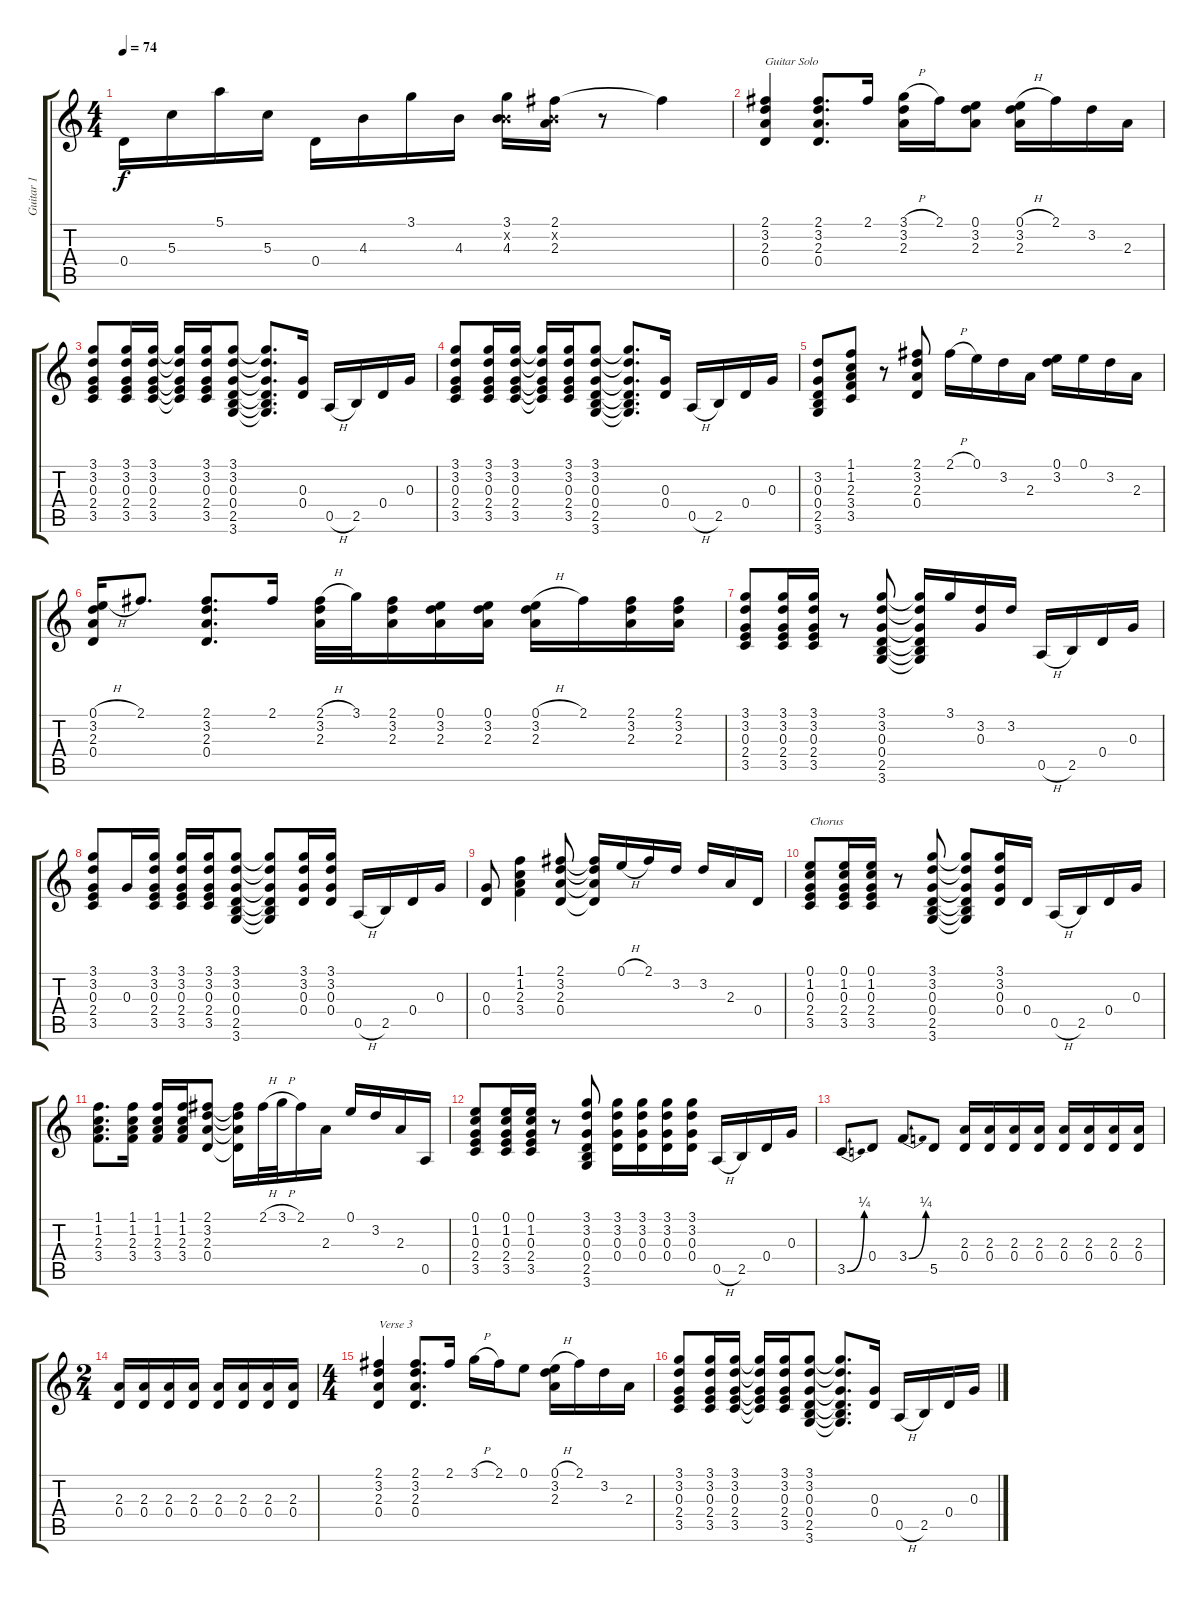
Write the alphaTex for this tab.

\track ("Guitar 1" "Guitar 1") {instrument acousticguitarsteel}
\staff {score tabs}
\tuning (E4 B3 G3 D3 A2 E2) {hide}
\ts (4 4)
\tempo 74
\clef g2
\ks c
0.4.16{dy f} 5.3.16 5.1.16 5.3.16 0.4.16 4.3.16 3.1.16 4.3.16 (3.1 0.2{x} 4.3).16 (2.1 0.2{x} 2.3).16 r.8 2.1{t}.4 |
(2.1 3.2 2.3 0.4).4{txt "Guitar Solo"} (2.1 3.2 2.3 0.4).8{d} 2.1.16 (3.1{h} 3.2 2.3).16 2.1.16 (0.1 3.2 2.3).8 (0.1{h} 3.2 2.3).16 2.1.16 3.2.16 2.3.16 |
(3.1 3.2 0.3 2.4 3.5).8 (3.1 3.2 0.3 2.4 3.5).16 (3.1 3.2 0.3 2.4 3.5).16 (3.1{t} 3.2{t} 0.3{t} 2.4{t} 3.5{t}).16 (3.1 3.2 0.3 2.4 3.5).16 (3.1 3.2 0.3 0.4 2.5 3.6).8 (3.1{t} 3.2{t} 0.3{t} 0.4{t} 2.5{t} 3.6{t}).8{d} (0.3 0.4).16 0.5{h}.16 2.5.16 0.4.16 0.3.16 |
(3.1 3.2 0.3 2.4 3.5).8 (3.1 3.2 0.3 2.4 3.5).16 (3.1 3.2 0.3 2.4 3.5).16 (3.1{t} 3.2{t} 0.3{t} 2.4{t} 3.5{t}).16 (3.1 3.2 0.3 2.4 3.5).16 (3.1 3.2 0.3 0.4 2.5 3.6).8 (3.1{t} 3.2{t} 0.3{t} 0.4{t} 2.5{t} 3.6{t}).8{d} (0.3 0.4).16 0.5{h}.16 2.5.16 0.4.16 0.3.16 |
(3.2 0.3 0.4 2.5 3.6).8 (1.1 1.2 2.3 3.4 3.5).8 r.8 (2.1 3.2 2.3 0.4).8 2.1{h}.16 0.1.16 3.2.16 2.3.16 (0.1 3.2).16 0.1.16 3.2.16 2.3.16 |
(0.1{h} 3.2 2.3 0.4).16 2.1.8{d} (2.1 3.2 2.3 0.4).8{d} 2.1.16 (2.1{h} 3.2 2.3).32 3.1.32 (2.1 3.2 2.3).16 (0.1 3.2 2.3).16 (0.1 3.2 2.3).16 (0.1{h} 3.2 2.3).16 2.1.16 (2.1 3.2 2.3).16 (2.1 3.2 2.3).16 |
(3.1 3.2 0.3 2.4 3.5).8 (3.1 3.2 0.3 2.4 3.5).16 (3.1 3.2 0.3 2.4 3.5).16 r.8 (3.1 3.2 0.3 0.4 2.5 3.6).8 (3.1{t} 3.2{t} 0.3{t} 0.4{t} 2.5{t} 3.6{t}).16 3.1.16 (3.2 0.3).16 3.2.16 0.5{h}.16 2.5.16 0.4.16 0.3.16 |
(3.1 3.2 0.3 2.4 3.5).8 0.3.16 (3.1 3.2 0.3 2.4 3.5).16 (3.1 3.2 0.3 2.4 3.5).16 (3.1 3.2 0.3 2.4 3.5).16 (3.1 3.2 0.3 0.4 2.5 3.6).8 (3.1{t} 3.2{t} 0.3{t} 0.4{t} 2.5{t} 3.6{t}).8 (3.1 3.2 0.3 0.4).16 (3.1 3.2 0.3 0.4).16 0.5{h}.16 2.5.16 0.4.16 0.3.16 |
(0.3 0.4).8 (1.1 1.2 2.3 3.4).4 (2.1 3.2 2.3 0.4).8 (2.1{t} 3.2{t} 2.3{t} 0.4{t}).16 0.1{h}.16 2.1.16 3.2.16 3.2.16 2.3.16 0.4.16 |
(0.1 1.2 0.3 2.4 3.5).8{txt "Chorus"} (0.1 1.2 0.3 2.4 3.5).16 (0.1 1.2 0.3 2.4 3.5).16 r.8 (3.1 3.2 0.3 0.4 2.5 3.6).8 (3.1{t} 3.2{t} 0.3{t} 0.4{t} 2.5{t} 3.6{t}).8 (3.1 3.2 0.3 0.4).16 0.4.16 0.5{h}.16 2.5.16 0.4.16 0.3.16 |
(1.1 1.2 2.3 3.4).8{d} (1.1 1.2 2.3 3.4).16 (1.1 1.2 2.3 3.4).16 (1.1 1.2 2.3 3.4).16 (2.1 3.2 2.3 0.4).8 (2.1{t} 3.2{t} 2.3{t} 0.4{t}).16 2.1{h}.32 3.1{h}.32 2.1.16 2.3.16 0.1.16 3.2.16 2.3.16 0.5.16 |
(0.1 1.2 0.3 2.4 3.5).8 (0.1 1.2 0.3 2.4 3.5).16 (0.1 1.2 0.3 2.4 3.5).16 r.8 (3.1 3.2 0.3 0.4 2.5 3.6).8 (3.1 3.2 0.3 0.4).16 (3.1 3.2 0.3 0.4).16 (3.1 3.2 0.3 0.4).16 (3.1 3.2 0.3 0.4).16 0.5{h}.16 2.5.16 0.4.16 0.3.16 |
3.5{be (bend 0 0 60 1)}.8 0.4.8 3.4{be (bend 0 0 60 1)}.8 5.5.8 (2.3 0.4).16 (2.3 0.4).16 (2.3 0.4).16 (2.3 0.4).16 (2.3 0.4).16 (2.3 0.4).16 (2.3 0.4).16 (2.3 0.4).16 |
\ts (2 4)
(2.3 0.4).16 (2.3 0.4).16 (2.3 0.4).16 (2.3 0.4).16 (2.3 0.4).16 (2.3 0.4).16 (2.3 0.4).16 (2.3 0.4).16 |
\ts (4 4)
(2.1 3.2 2.3 0.4).4{txt "Verse 3"} (2.1 3.2 2.3 0.4).8{d} 2.1.16 3.1{h}.16 2.1.16 0.1.8 (0.1{h} 3.2 2.3).16 2.1.16 3.2.16 2.3.16 |
(3.1 3.2 0.3 2.4 3.5).8 (3.1 3.2 0.3 2.4 3.5).16 (3.1 3.2 0.3 2.4 3.5).16 (3.1{t} 3.2{t} 0.3{t} 2.4{t} 3.5{t}).16 (3.1 3.2 0.3 2.4 3.5).16 (3.1 3.2 0.3 0.4 2.5 3.6).8 (3.1{t} 3.2{t} 0.3{t} 0.4{t} 2.5{t} 3.6{t}).8{d} (0.3 0.4).16 0.5{h}.16 2.5.16 0.4.16 0.3.16
